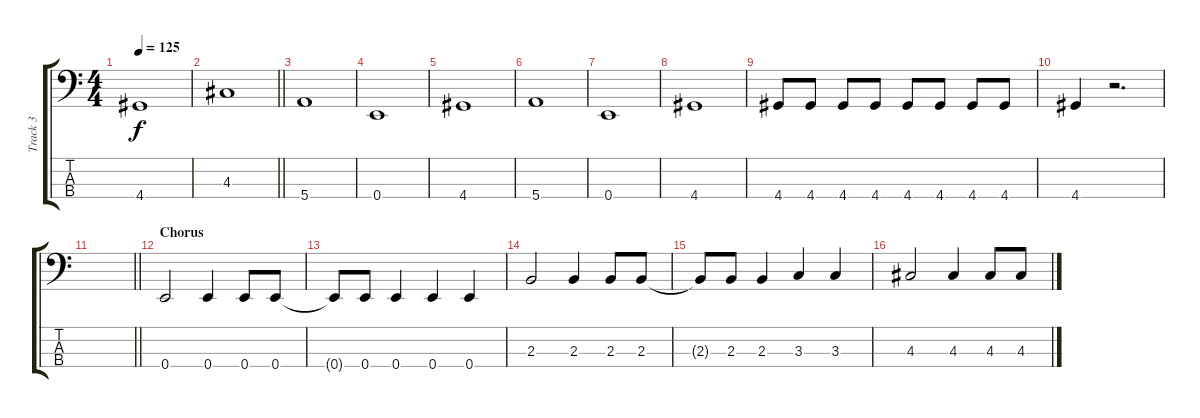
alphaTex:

\track ("Track 3" "Track 3") {instrument electricbasspick}
\staff {score tabs}
\tuning (G2 D2 A1 E1) {hide}
\ts (4 4)
\tempo 125
\clef f4
\ks c
4.4.1{dy f} |
\barLineRight lightlight
4.3.1 |
5.4.1 |
0.4.1 |
4.4.1 |
5.4.1 |
0.4.1 |
4.4.1 |
4.4.8 4.4.8 4.4.8 4.4.8 4.4.8 4.4.8 4.4.8 4.4.8 |
4.4.4 r.2{d} |
\barLineRight lightlight
|
\section ("" "Chorus")
0.4.2 0.4.4 0.4.8 0.4.8 |
0.4{t}.8 0.4.8 0.4.4 0.4.4 0.4.4 |
2.3.2 2.3.4 2.3.8 2.3.8 |
2.3{t}.8 2.3.8 2.3.4 3.3.4 3.3.4 |
4.3.2 4.3.4 4.3.8 4.3.8
